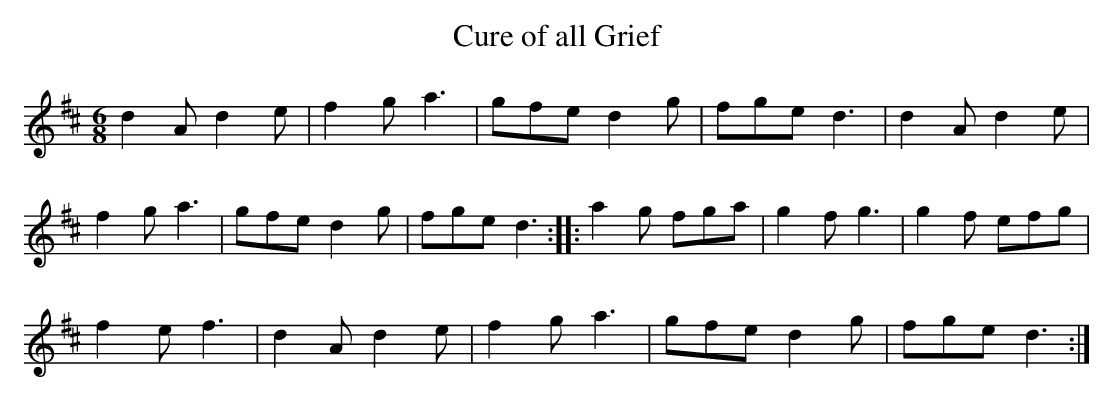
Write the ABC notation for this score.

X:1
T:Cure of all Grief
M:6/8
L:1/8
K:D
d2A d2e|f2g a3|gfe d2g|fge d3|d2A d2e|
f2g a3|gfe d2g|fge d3::a2g fga|g2f g3|g2f efg|
f2e f3|d2A d2e|f2g a3|gfe d2g|fge d3:|
